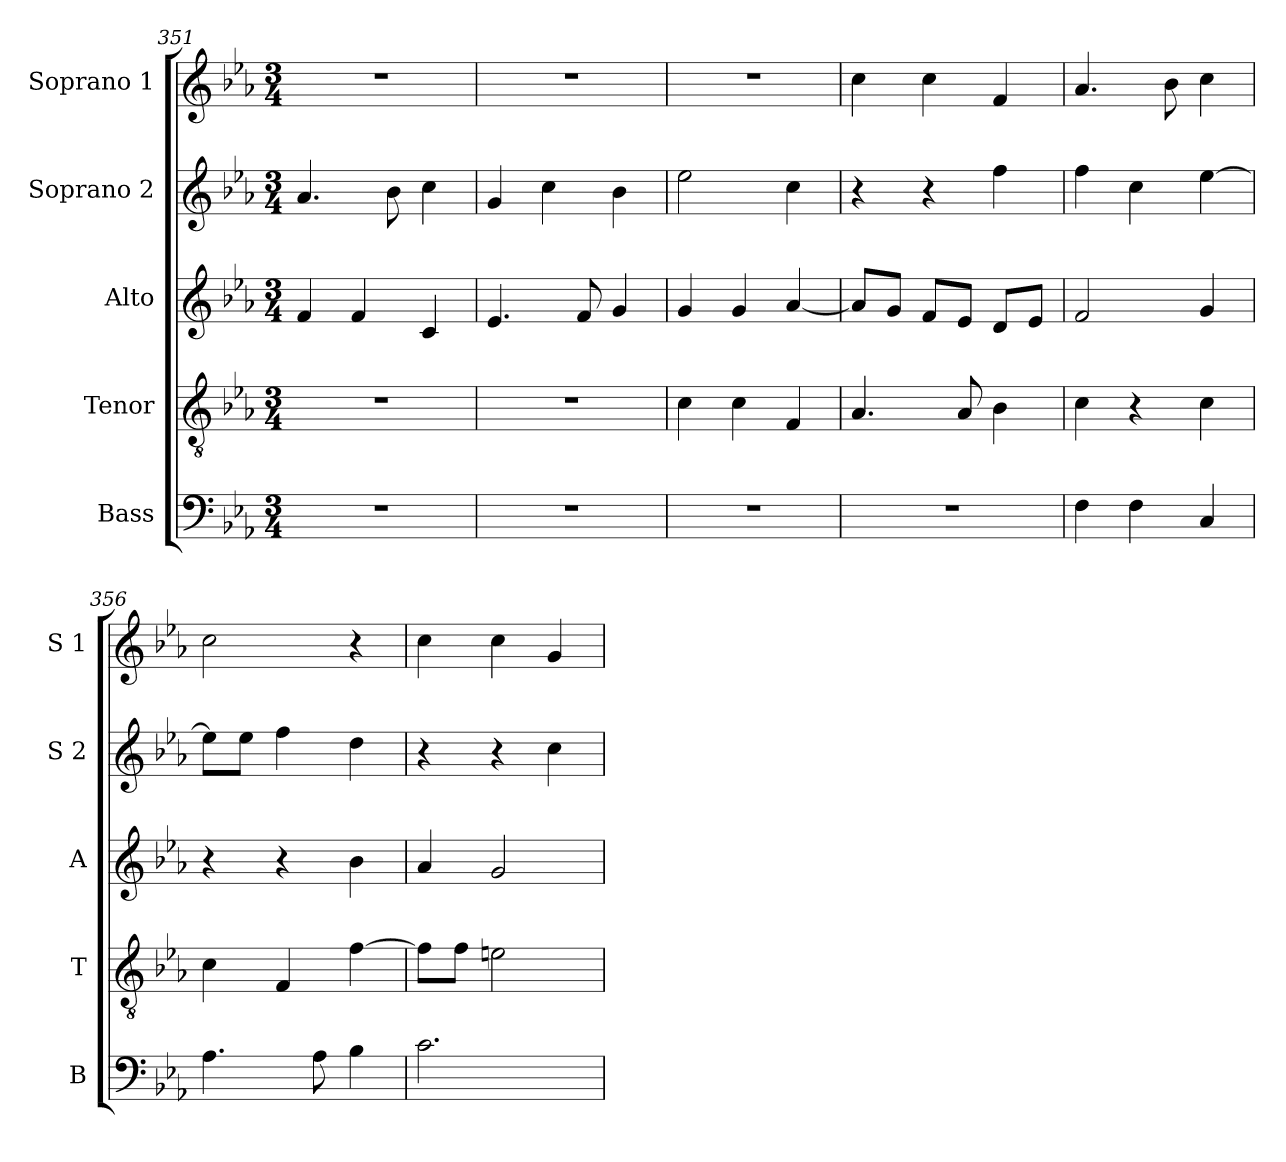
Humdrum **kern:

**kern	**kern	**kern	**kern	**kern
*part5	*part4	*part3	*part2	*part1
*staff5	*staff4	*staff3	*staff2	*staff1
*I"Bass	*I"Tenor	*I"Alto	*I"Soprano 2	*I"Soprano 1
*I'B	*I'T	*I'A	*I'S 2	*I'S 1
*clefF4	*clefGv2	*clefG2	*clefG2	*clefG2
*k[b-e-a-]	*k[b-e-a-]	*k[b-e-a-]	*k[b-e-a-]	*k[b-e-a-]
*E-:	*E-:	*E-:	*E-:	*E-:
*M3/4	*M3/4	*M3/4	*M3/4	*M3/4
=351	=351	=351	=351	=351
!LO:N:vis=1	!LO:N:vis=1	!	!	!LO:N:vis=1
2.r	2.r	4f/	4.a-/	2.r
.	.	4f/	.	.
.	.	.	8b-\	.
.	.	4c/	4cc\	.
=352	=352	=352	=352	=352
!LO:N:vis=1	!LO:N:vis=1	!	!	!LO:N:vis=1
2.r	2.r	4.e-/	4g/	2.r
.	.	.	4cc\	.
.	.	8f/	.	.
.	.	4g/	4b-\	.
=353	=353	=353	=353	=353
!LO:N:vis=1	!	!	!	!LO:N:vis=1
2.r	4c\	4g/	2ee-\	2.r
.	4c\	4g/	.	.
.	4F/	[<4a-/	4cc\	.
=354	=354	=354	=354	=354
!LO:N:vis=1	!	!	!	!
2.r	4.A-/	8a-/L]	4r	4cc\
.	.	8g/J	.	.
.	.	8f/L	4r	4cc\
.	8A-/	8e-/J	.	.
.	4B-\	8d/L	4ff\	4f/
.	.	8e-/J	.	.
!!LO:LB:g=z
=355	=355	=355	=355	=355
4F\	4c\	2f/	4ff\	4.a-/
4F\	4r	.	4cc\	.
.	.	.	.	8b-\
4C/	4c\	4g/	[>4ee-\	4cc\
=356	=356	=356	=356	=356
4.A-\	4c\	4r	8ee-\L]	2cc\
.	.	.	8ee-\J	.
.	4F/	4r	4ff\	.
8A-\	.	.	.	.
4B-\	[>4f\	4b-\	4dd\	4r
=357	=357	=357	=357	=357
2.c\	8f\L]	4a-/	4r	4cc\
.	8f\J	.	.	.
.	2en\	2g/	4r	4cc\
.	.	.	4cc\	4g/
=	=	=	=	=
*-	*-	*-	*-	*-
